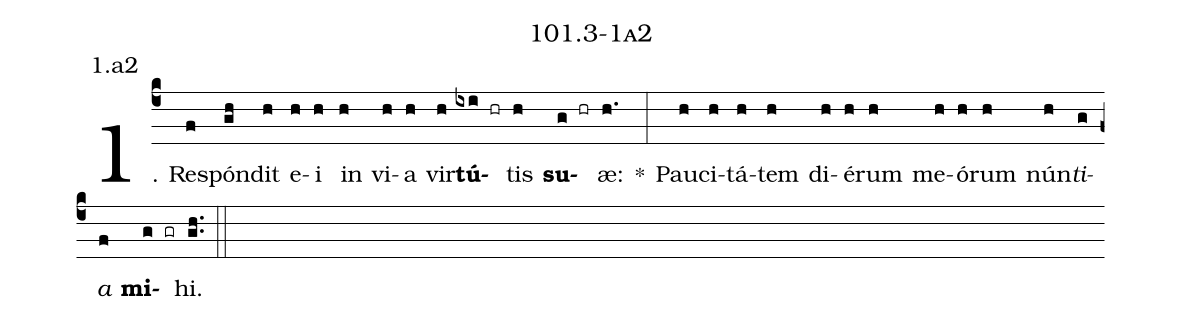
name: 101.3-1a2;
annotation: 1.a2;
%%
(c4)1. Re(f)spón(gh)dit(h) e(h)i(h) in(h) vi(h)a(h) vir(h)<b>tú</b>(ixi hr)tis(h) <b>su</b>(g hr)æ:(h.) *(:) Pau(h)ci(h)tá(h)tem(h) di(h)é(h)rum(h) me(h)ó(h)rum(h) nún(h)<i>ti</i>(g)<i>a</i>(f) <b>mi</b>(g gr)hi.(gh..) (::)


%E(h) u(h) o(g) u(f) a(g) e.(gh..) (::)
